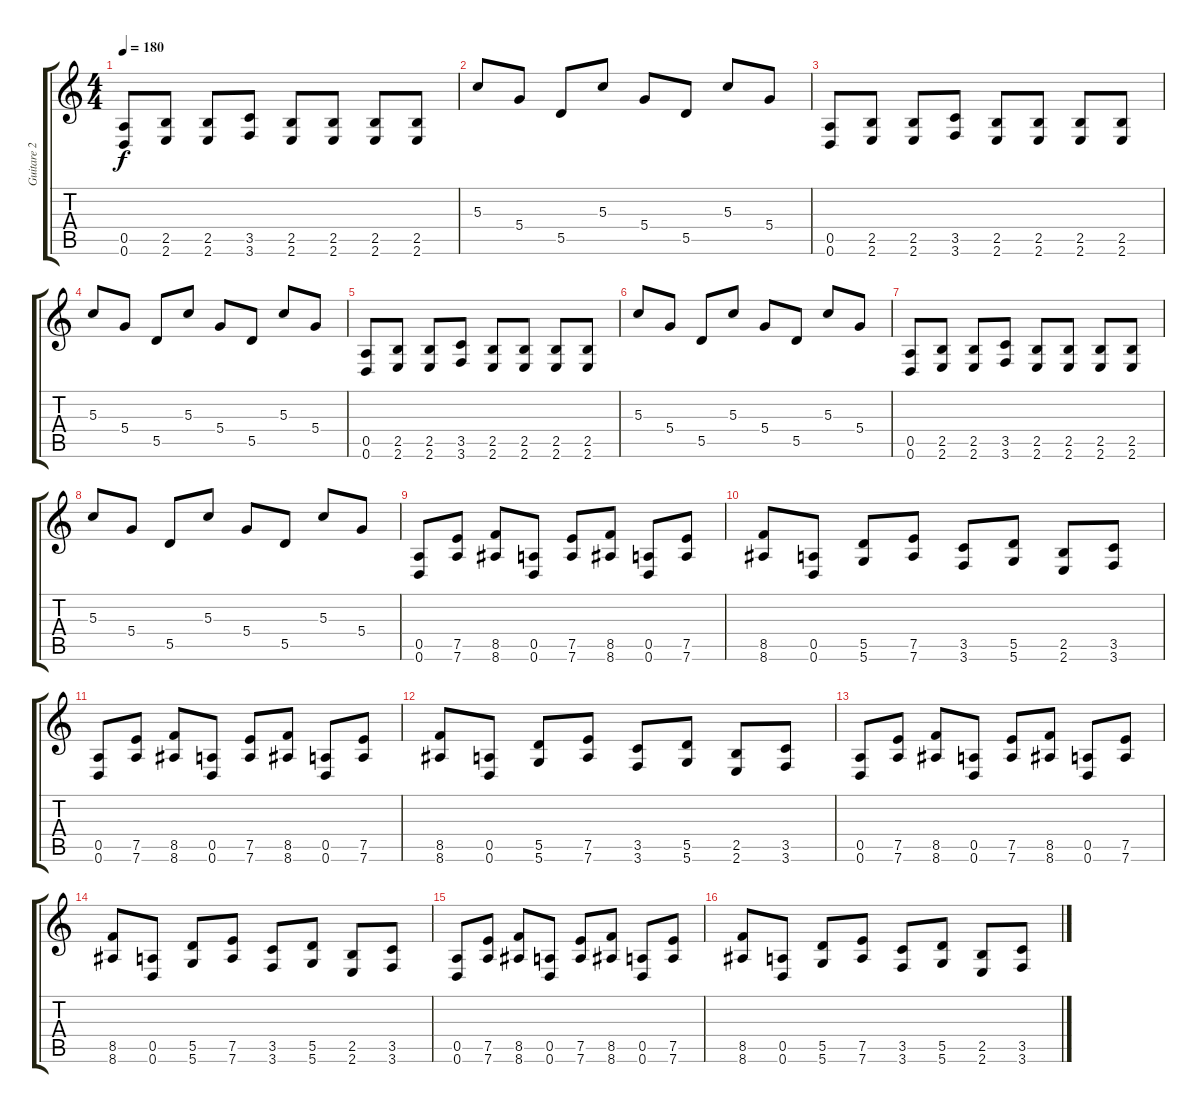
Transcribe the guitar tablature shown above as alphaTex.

\track ("Guitare 2" "Guitare 2") {instrument overdrivenguitar}
\staff {score tabs}
\tuning (E4 B3 G3 D3 A2 D2) {hide}
\ts (4 4)
\tempo 180
\clef g2
\ks c
(0.5 0.6).8{dy f instrument distortionguitar} (2.5 2.6).8 (2.5 2.6).8 (3.5 3.6).8 (2.5 2.6).8 (2.5 2.6).8 (2.5 2.6).8 (2.5 2.6).8 |
5.3.8{instrument guitarharmonics} 5.4.8 5.5.8 5.3.8 5.4.8 5.5.8 5.3.8 5.4.8 |
(0.5 0.6).8{instrument distortionguitar} (2.5 2.6).8 (2.5 2.6).8 (3.5 3.6).8 (2.5 2.6).8 (2.5 2.6).8 (2.5 2.6).8 (2.5 2.6).8 |
5.3.8{instrument guitarharmonics} 5.4.8 5.5.8 5.3.8 5.4.8 5.5.8 5.3.8 5.4.8 |
(0.5 0.6).8{instrument distortionguitar} (2.5 2.6).8 (2.5 2.6).8 (3.5 3.6).8 (2.5 2.6).8 (2.5 2.6).8 (2.5 2.6).8 (2.5 2.6).8 |
5.3.8{instrument guitarharmonics} 5.4.8 5.5.8 5.3.8 5.4.8 5.5.8 5.3.8 5.4.8 |
(0.5 0.6).8{instrument distortionguitar} (2.5 2.6).8 (2.5 2.6).8 (3.5 3.6).8 (2.5 2.6).8 (2.5 2.6).8 (2.5 2.6).8 (2.5 2.6).8 |
5.3.8{instrument guitarharmonics} 5.4.8 5.5.8 5.3.8 5.4.8 5.5.8 5.3.8 5.4.8 |
(0.5 0.6).8{instrument distortionguitar} (7.5 7.6).8 (8.5 8.6).8 (0.5 0.6).8 (7.5 7.6).8 (8.5 8.6).8 (0.5 0.6).8 (7.5 7.6).8 |
(8.5 8.6).8 (0.5 0.6).8 (5.5 5.6).8 (7.5 7.6).8 (3.5 3.6).8 (5.5 5.6).8 (2.5 2.6).8 (3.5 3.6).8 |
(0.5 0.6).8 (7.5 7.6).8 (8.5 8.6).8 (0.5 0.6).8 (7.5 7.6).8 (8.5 8.6).8 (0.5 0.6).8 (7.5 7.6).8 |
(8.5 8.6).8 (0.5 0.6).8 (5.5 5.6).8 (7.5 7.6).8 (3.5 3.6).8 (5.5 5.6).8 (2.5 2.6).8 (3.5 3.6).8 |
(0.5 0.6).8 (7.5 7.6).8 (8.5 8.6).8 (0.5 0.6).8 (7.5 7.6).8 (8.5 8.6).8 (0.5 0.6).8 (7.5 7.6).8 |
(8.5 8.6).8 (0.5 0.6).8 (5.5 5.6).8 (7.5 7.6).8 (3.5 3.6).8 (5.5 5.6).8 (2.5 2.6).8 (3.5 3.6).8 |
(0.5 0.6).8 (7.5 7.6).8 (8.5 8.6).8 (0.5 0.6).8 (7.5 7.6).8 (8.5 8.6).8 (0.5 0.6).8 (7.5 7.6).8 |
(8.5 8.6).8 (0.5 0.6).8 (5.5 5.6).8 (7.5 7.6).8 (3.5 3.6).8 (5.5 5.6).8 (2.5 2.6).8 (3.5 3.6).8
